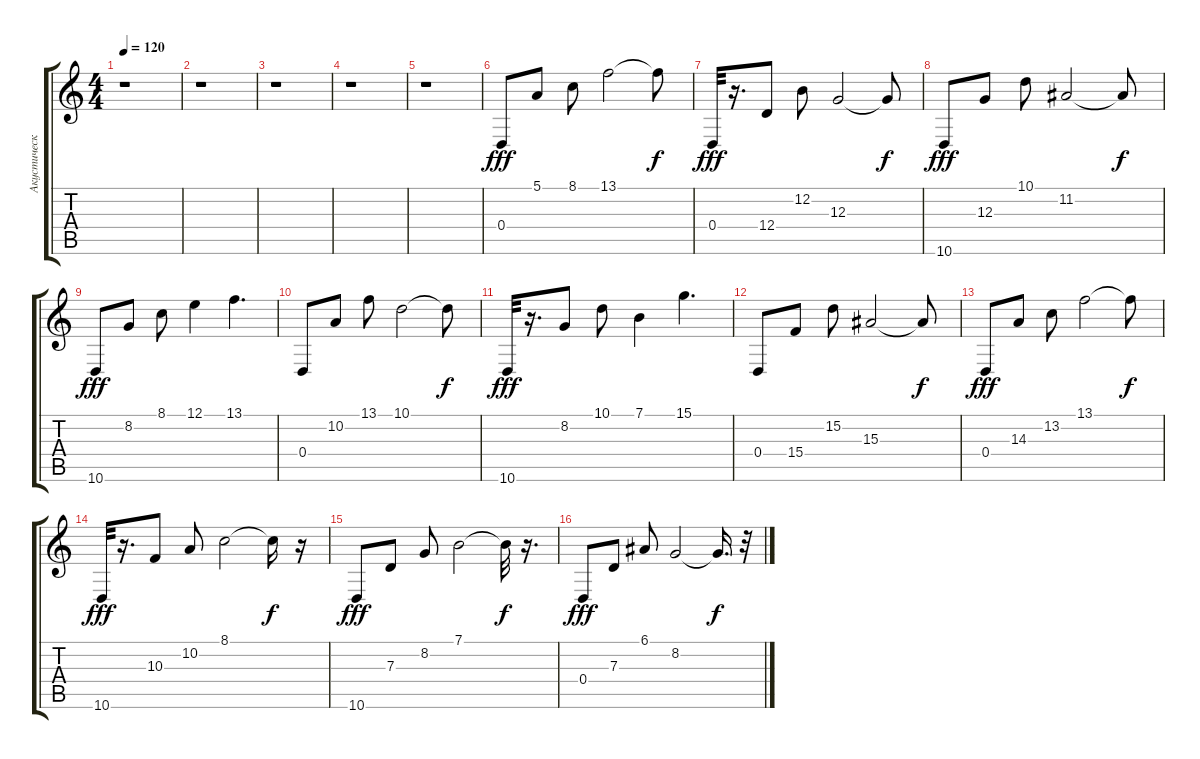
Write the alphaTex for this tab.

\track ("Акустический Гранд Роял" "Акустическ") {instrument acousticgrandpiano}
\staff {score tabs}
\tuning (E4 B3 G3 D3 A2 E2) {hide}
\ts (4 4)
\tempo 120
\clef g2
\ks c
r.1{dy f} |
r.1 |
r.1 |
r.1 |
r.1 |
0.4.8{dy fff} 5.1.8 8.1.8 13.1.2 13.1{t}.8{dy f} |
0.4.32{dy fff} r.16{d} 12.4.8 12.2.8 12.3.2 12.3{t}.8{dy f} |
10.6.8{dy fff} 12.3.8 10.1.8 11.2.2 11.2{t}.8{dy f} |
10.6.8{dy fff} 8.2.8 8.1.8 12.1.4 13.1.4{d} |
0.4.8 10.2.8 13.1.8 10.1.2 10.1{t}.8{dy f} |
10.6.32{dy fff} r.16{d} 8.2.8 10.1.8 7.1.4 15.1.4{d} |
0.4.8 15.4.8 15.2.8 15.3.2 15.3{t}.8{dy f} |
0.4.8{dy fff} 14.3.8 13.2.8 13.1.2 13.1{t}.8{dy f} |
10.6.32{dy fff} r.16{d} 10.3.8 10.2.8 8.1.2 8.1{t}.16{dy f} r.16 |
10.6.8{dy fff} 7.3.8 8.2.8 7.1.2 7.1{t}.32{dy f} r.16{d} |
0.4.8{dy fff} 7.3.8 6.1.8 8.2.2 8.2{t}.16{d dy f} r.32
